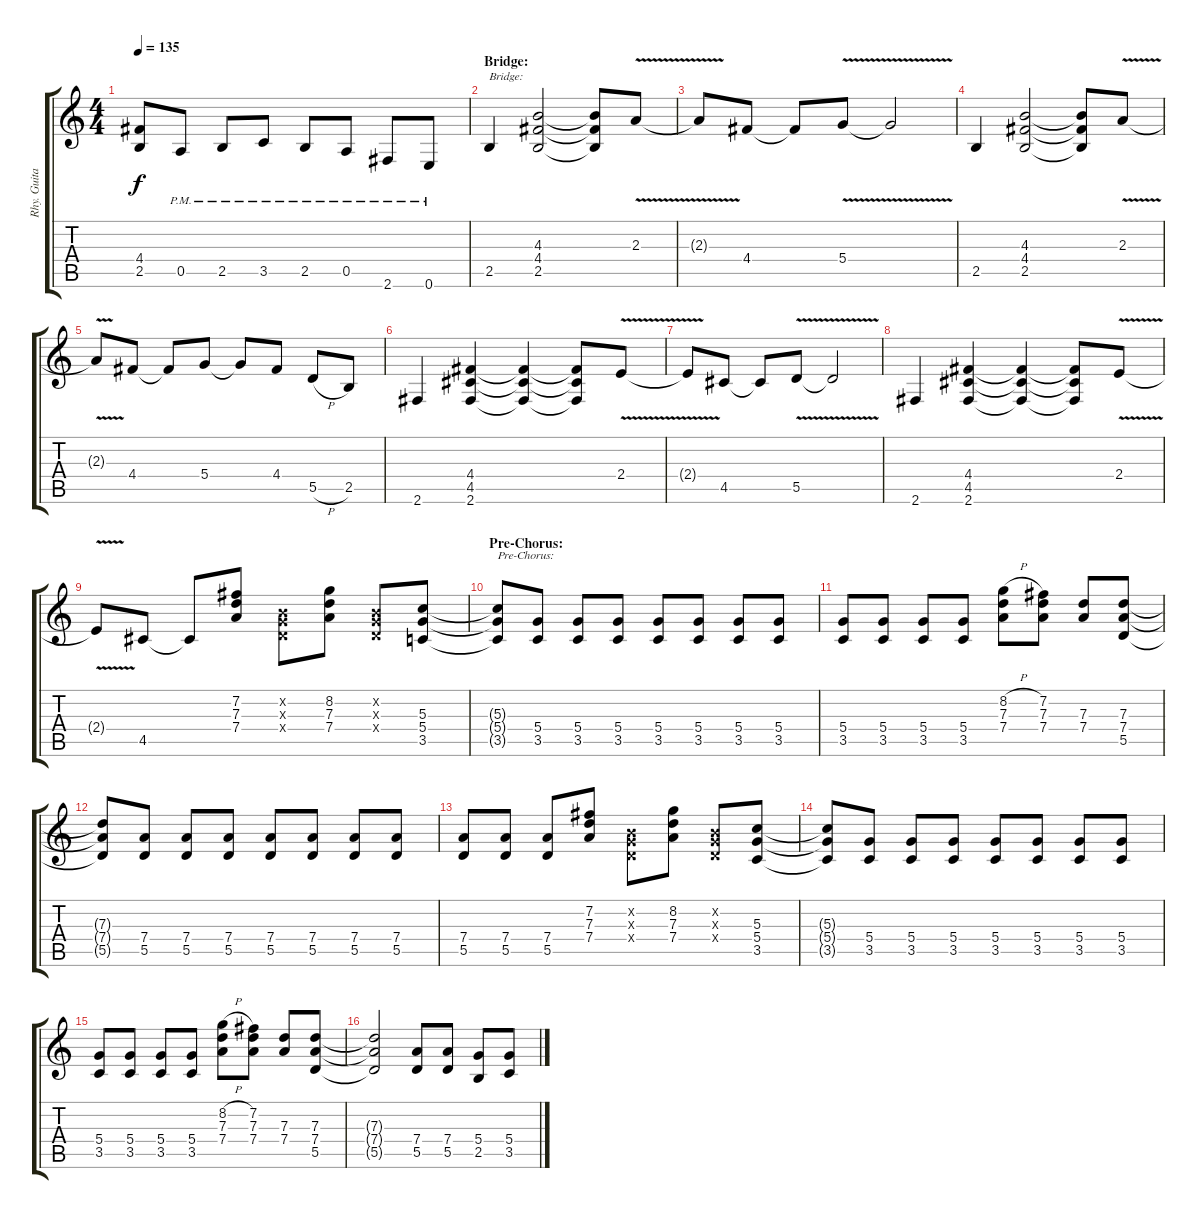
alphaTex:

\track ("Rhy. Guitar 2" "Rhy. Guita") {instrument distortionguitar}
\staff {score tabs}
\tuning (E4 B3 G3 D3 A2 E2) {hide}
\ts (4 4)
\tempo 135
\clef g2
\ks c
(4.4{t} 2.5{t}).8{dy f} 0.5{pm}.8 2.5{pm}.8 3.5{pm}.8 2.5{pm}.8 0.5{pm}.8 2.6{pm}.8 0.6{pm}.8 |
\section ("" "Bridge:")
2.5.4{txt "Bridge:"} (4.3 4.4 2.5).2 (4.3{t} 4.4{t} 2.5{t}).8 2.3{v}.8 |
2.3{t}.8 4.4.8 4.4{t}.8 5.4{v}.8 5.4{t}.2 |
2.5.4 (4.3 4.4 2.5).2 (4.3{t} 4.4{t} 2.5{t}).8 2.3{v}.8 |
2.3{t}.8 4.4.8 4.4{t}.8 5.4.8 5.4{t}.8 4.4.8 5.5{h}.8 2.5.8 |
2.6.4 (4.4 4.5 2.6).4 (4.4{t} 4.5{t} 2.6{t}).4 (4.4{t} 4.5{t} 2.6{t}).8 2.4{v}.8 |
2.4{t}.8 4.5.8 4.5{t}.8 5.5{v}.8 5.5{t}.2 |
2.6.4 (4.4 4.5 2.6).4 (4.4{t} 4.5{t} 2.6{t}).4 (4.4{t} 4.5{t} 2.6{t}).8 2.4{v}.8 |
2.4{t}.8 4.5.8 4.5{t}.8 (7.2 7.3 7.4).8 (0.2{x} 0.3{x} 0.4{x}).8 (8.2 7.3 7.4).8 (0.2{x} 0.3{x} 0.4{x}).8 (5.3 5.4 3.5).8 |
\section ("" "Pre-Chorus:")
(5.3{t} 5.4{t} 3.5{t}).8{txt "Pre-Chorus:"} (5.4 3.5).8 (5.4 3.5).8 (5.4 3.5).8 (5.4 3.5).8 (5.4 3.5).8 (5.4 3.5).8 (5.4 3.5).8 |
(5.4 3.5).8 (5.4 3.5).8 (5.4 3.5).8 (5.4 3.5).8 (8.2{h} 7.3 7.4).8 (7.2 7.3 7.4).8 (7.3 7.4).8 (7.3 7.4 5.5).8 |
(7.3{t} 7.4{t} 5.5{t}).8 (7.4 5.5).8 (7.4 5.5).8 (7.4 5.5).8 (7.4 5.5).8 (7.4 5.5).8 (7.4 5.5).8 (7.4 5.5).8 |
(7.4 5.5).8 (7.4 5.5).8 (7.4 5.5).8 (7.2 7.3 7.4).8 (0.2{x} 0.3{x} 0.4{x}).8 (8.2 7.3 7.4).8 (0.2{x} 0.3{x} 0.4{x}).8 (5.3 5.4 3.5).8 |
(5.3{t} 5.4{t} 3.5{t}).8 (5.4 3.5).8 (5.4 3.5).8 (5.4 3.5).8 (5.4 3.5).8 (5.4 3.5).8 (5.4 3.5).8 (5.4 3.5).8 |
(5.4 3.5).8 (5.4 3.5).8 (5.4 3.5).8 (5.4 3.5).8 (8.2{h} 7.3 7.4).8 (7.2 7.3 7.4).8 (7.3 7.4).8 (7.3 7.4 5.5).8 |
(7.3{t} 7.4{t} 5.5{t}).2 (7.4 5.5).8 (7.4 5.5).8 (5.4 2.5).8 (5.4 3.5).8
